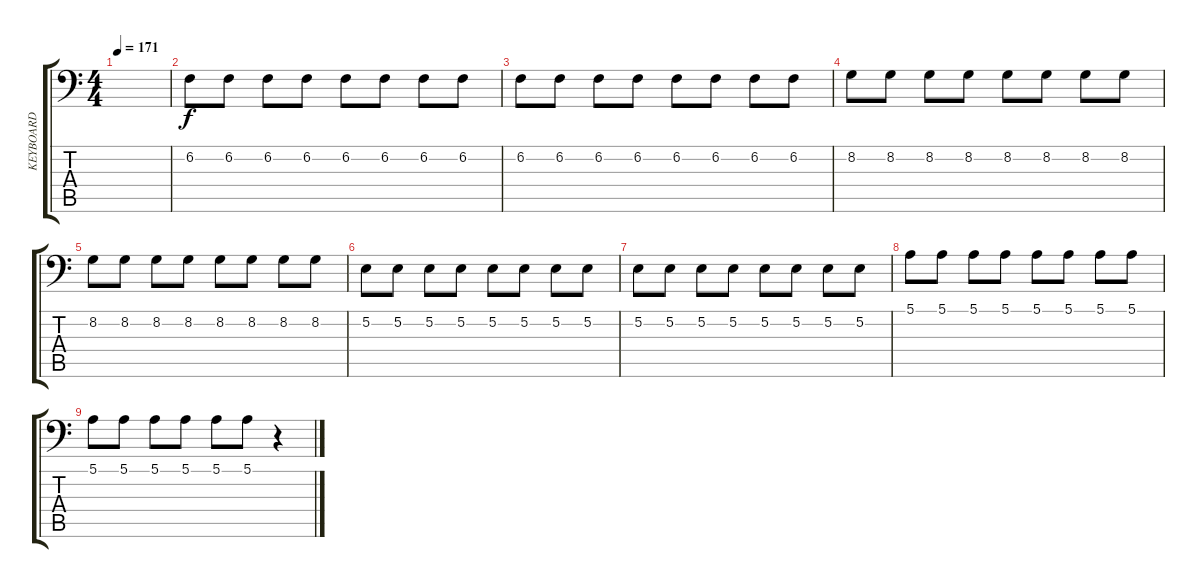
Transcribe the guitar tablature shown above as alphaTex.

\track ("KEYBOARD" "KEYBOARD") {instrument synthbass2}
\staff {score tabs}
\tuning (E2 B1 G1 D1 A0 E0) {hide}
\ts (4 4)
\tempo 171
\clef f4
\ks c
|
6.2.8{instrument synthbass2} 6.2.8 6.2.8 6.2.8 6.2.8 6.2.8 6.2.8 6.2.8 |
6.2.8 6.2.8 6.2.8 6.2.8 6.2.8 6.2.8 6.2.8 6.2.8 |
8.2.8 8.2.8 8.2.8 8.2.8 8.2.8 8.2.8 8.2.8 8.2.8 |
8.2.8 8.2.8 8.2.8 8.2.8 8.2.8 8.2.8 8.2.8 8.2.8 |
5.2.8 5.2.8 5.2.8 5.2.8 5.2.8 5.2.8 5.2.8 5.2.8 |
5.2.8 5.2.8 5.2.8 5.2.8 5.2.8 5.2.8 5.2.8 5.2.8 |
5.1.8 5.1.8 5.1.8 5.1.8 5.1.8 5.1.8 5.1.8 5.1.8 |
5.1.8 5.1.8 5.1.8 5.1.8 5.1.8 5.1.8 r.4
